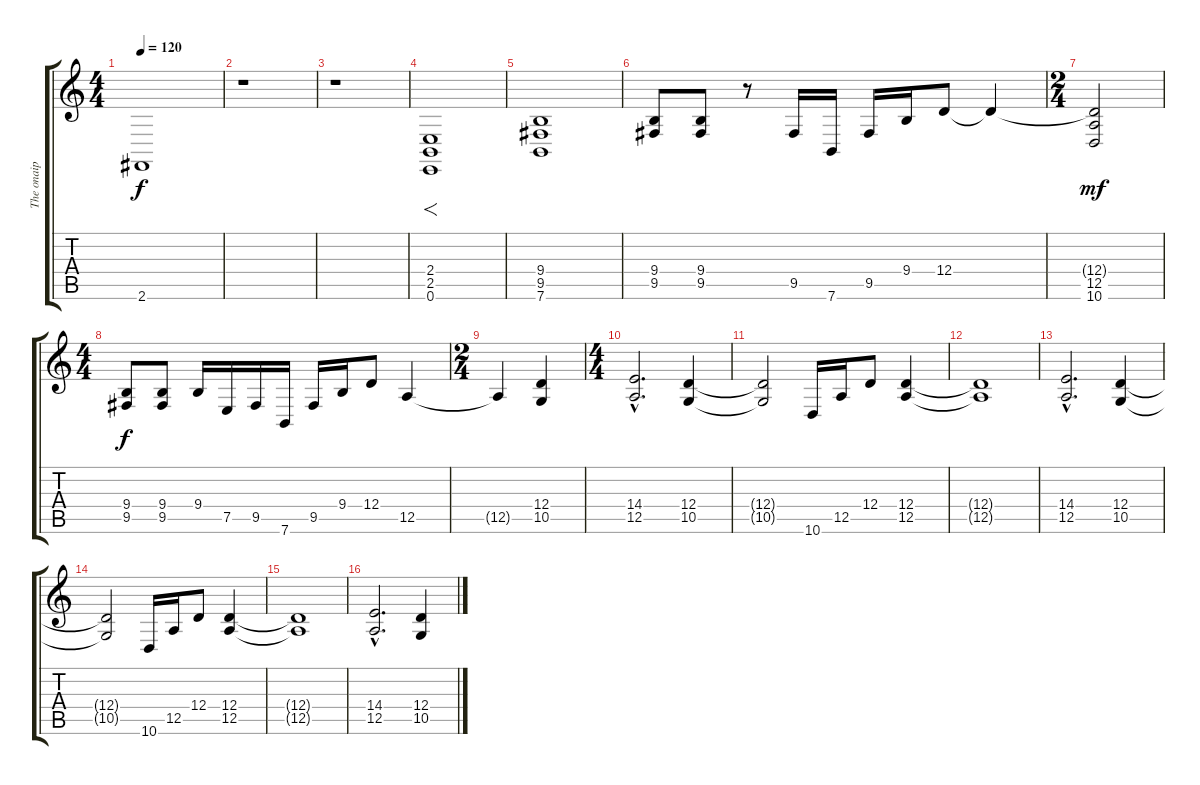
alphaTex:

\track ("The onaip" "The onaip") {instrument drawbarorgan}
\staff {score tabs}
\tuning (E4 B3 G3 D3 A2 E2) {hide}
\ts (4 4)
\tempo 120
\clef g2
\ks c
2.6.1{dy f} |
r.1 |
r.1 |
(2.4 2.5 0.6).1{f volume 13 balance 13 instrument drawbarorgan} |
(9.4 9.5 7.6).1 |
(9.4 9.5).8 (9.4 9.5).8 r.8 9.5.16 7.6.16 9.5.16 9.4.16 12.4.8 12.4{t}.4 |
\ts (2 4)
(12.4{t} 12.5 10.6).2{dy mf} |
\ts (4 4)
(9.4 9.5).8{dy f} (9.4 9.5).8 9.4.16 7.5.16 9.5.16 7.6.16 9.5.16 9.4.16 12.4.8 12.5.4 |
\ts (2 4)
12.5{t}.4 (12.4 10.5).4 |
\ts (4 4)
(14.4{hac} 12.5{hac}).2{d} (12.4 10.5).4 |
(12.4{t} 10.5{t}).2 10.6.16 12.5.16 12.4.8 (12.4 12.5).4 |
(12.4{t} 12.5{t}).1 |
(14.4{hac} 12.5{hac}).2{d} (12.4 10.5).4 |
(12.4{t} 10.5{t}).2 10.6.16 12.5.16 12.4.8 (12.4 12.5).4 |
(12.4{t} 12.5{t}).1 |
(14.4{hac} 12.5{hac}).2{d} (12.4 10.5).4
